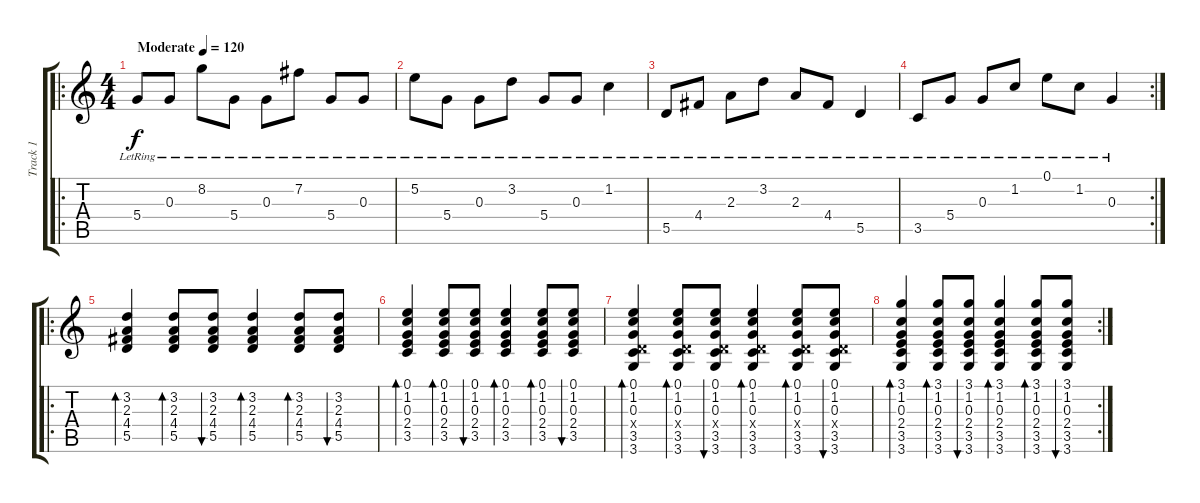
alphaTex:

\track ("Track 1" "Track 1") {instrument acousticguitarsteel}
\staff {score tabs}
\tuning (E4 B3 G3 D3 A2 E2) {hide}
\ro
\ts (4 4)
\tempo (120 "Moderate")
\clef g2
\ks c
5.4{lr}.8{dy f instrument acousticguitarsteel} 0.3{lr}.8 8.2{lr}.8 5.4{lr}.8 0.3{lr}.8 7.2{lr}.8 5.4{lr}.8 0.3{lr}.8 |
5.2{lr}.8 5.4{lr}.8 0.3{lr}.8 3.2{lr}.8 5.4{lr}.8 0.3{lr}.8 1.2{lr}.4 |
5.5{lr}.8 4.4{lr}.8 2.3{lr}.8 3.2{lr}.8 2.3{lr}.8 4.4{lr}.8 5.5{lr}.4 |
\rc 2
3.5{lr}.8 5.4{lr}.8 0.3{lr}.8 1.2{lr}.8 0.1{lr}.8 1.2{lr}.8 0.3{lr}.4 |
\ro
(3.2 2.3 4.4 5.5).4{bd 60} (3.2 2.3 4.4 5.5).8{bd 60} (3.2 2.3 4.4 5.5).8{bu 60} (3.2 2.3 4.4 5.5).4{bd 60} (3.2 2.3 4.4 5.5).8{bd 60} (3.2 2.3 4.4 5.5).8{bu 60} |
(0.1 1.2 0.3 2.4 3.5).4{bd 60} (0.1 1.2 0.3 2.4 3.5).8{bd 60} (0.1 1.2 0.3 2.4 3.5).8{bu 60} (0.1 1.2 0.3 2.4 3.5).4{bd 60} (0.1 1.2 0.3 2.4 3.5).8{bd 60} (0.1 1.2 0.3 2.4 3.5).8{bu 60} |
(0.1 1.2 0.3 0.4{x} 3.5 3.6).4{bd 60} (0.1 1.2 0.3 0.4{x} 3.5 3.6).8{bd 60} (0.1 1.2 0.3 0.4{x} 3.5 3.6).8{bu 60} (0.1 1.2 0.3 0.4{x} 3.5 3.6).4{bd 60} (0.1 1.2 0.3 0.4{x} 3.5 3.6).8{bd 60} (0.1 1.2 0.3 0.4{x} 3.5 3.6).8{bu 60} |
\rc 2
(3.1 1.2 0.3 2.4 3.5 3.6).4{bd 60} (3.1 1.2 0.3 2.4 3.5 3.6).8{bd 60} (3.1 1.2 0.3 2.4 3.5 3.6).8{bu 60} (3.1 1.2 0.3 2.4 3.5 3.6).4{bd 60} (3.1 1.2 0.3 2.4 3.5 3.6).8{bd 60} (3.1 1.2 0.3 2.4 3.5 3.6).8{bu 60}
